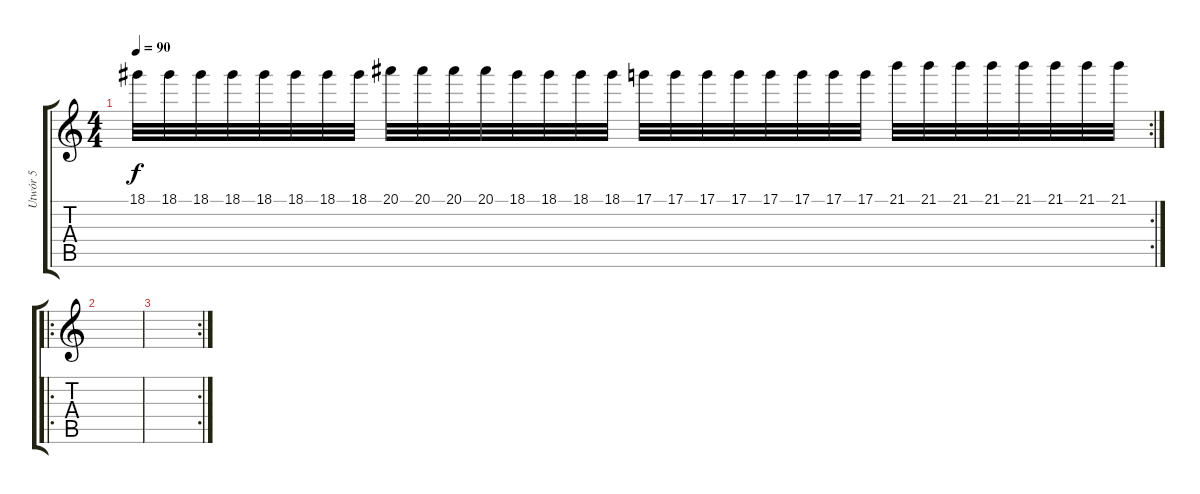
\track ("Utwór 5" "Utwór 5") {instrument overdrivenguitar}
\staff {score tabs}
\tuning (D4 A3 F3 C3 G2 D2) {hide}
\rc 2
\ts (4 4)
\tempo 90
\clef g2
\ks c
18.1.32{dy f} 18.1.32 18.1.32 18.1.32 18.1.32 18.1.32 18.1.32 18.1.32 20.1.32 20.1.32 20.1.32 20.1.32 18.1.32 18.1.32 18.1.32 18.1.32 17.1.32 17.1.32 17.1.32 17.1.32 17.1.32 17.1.32 17.1.32 17.1.32 21.1.32 21.1.32 21.1.32 21.1.32 21.1.32 21.1.32 21.1.32 21.1.32 |
\ro
|
\rc 2
